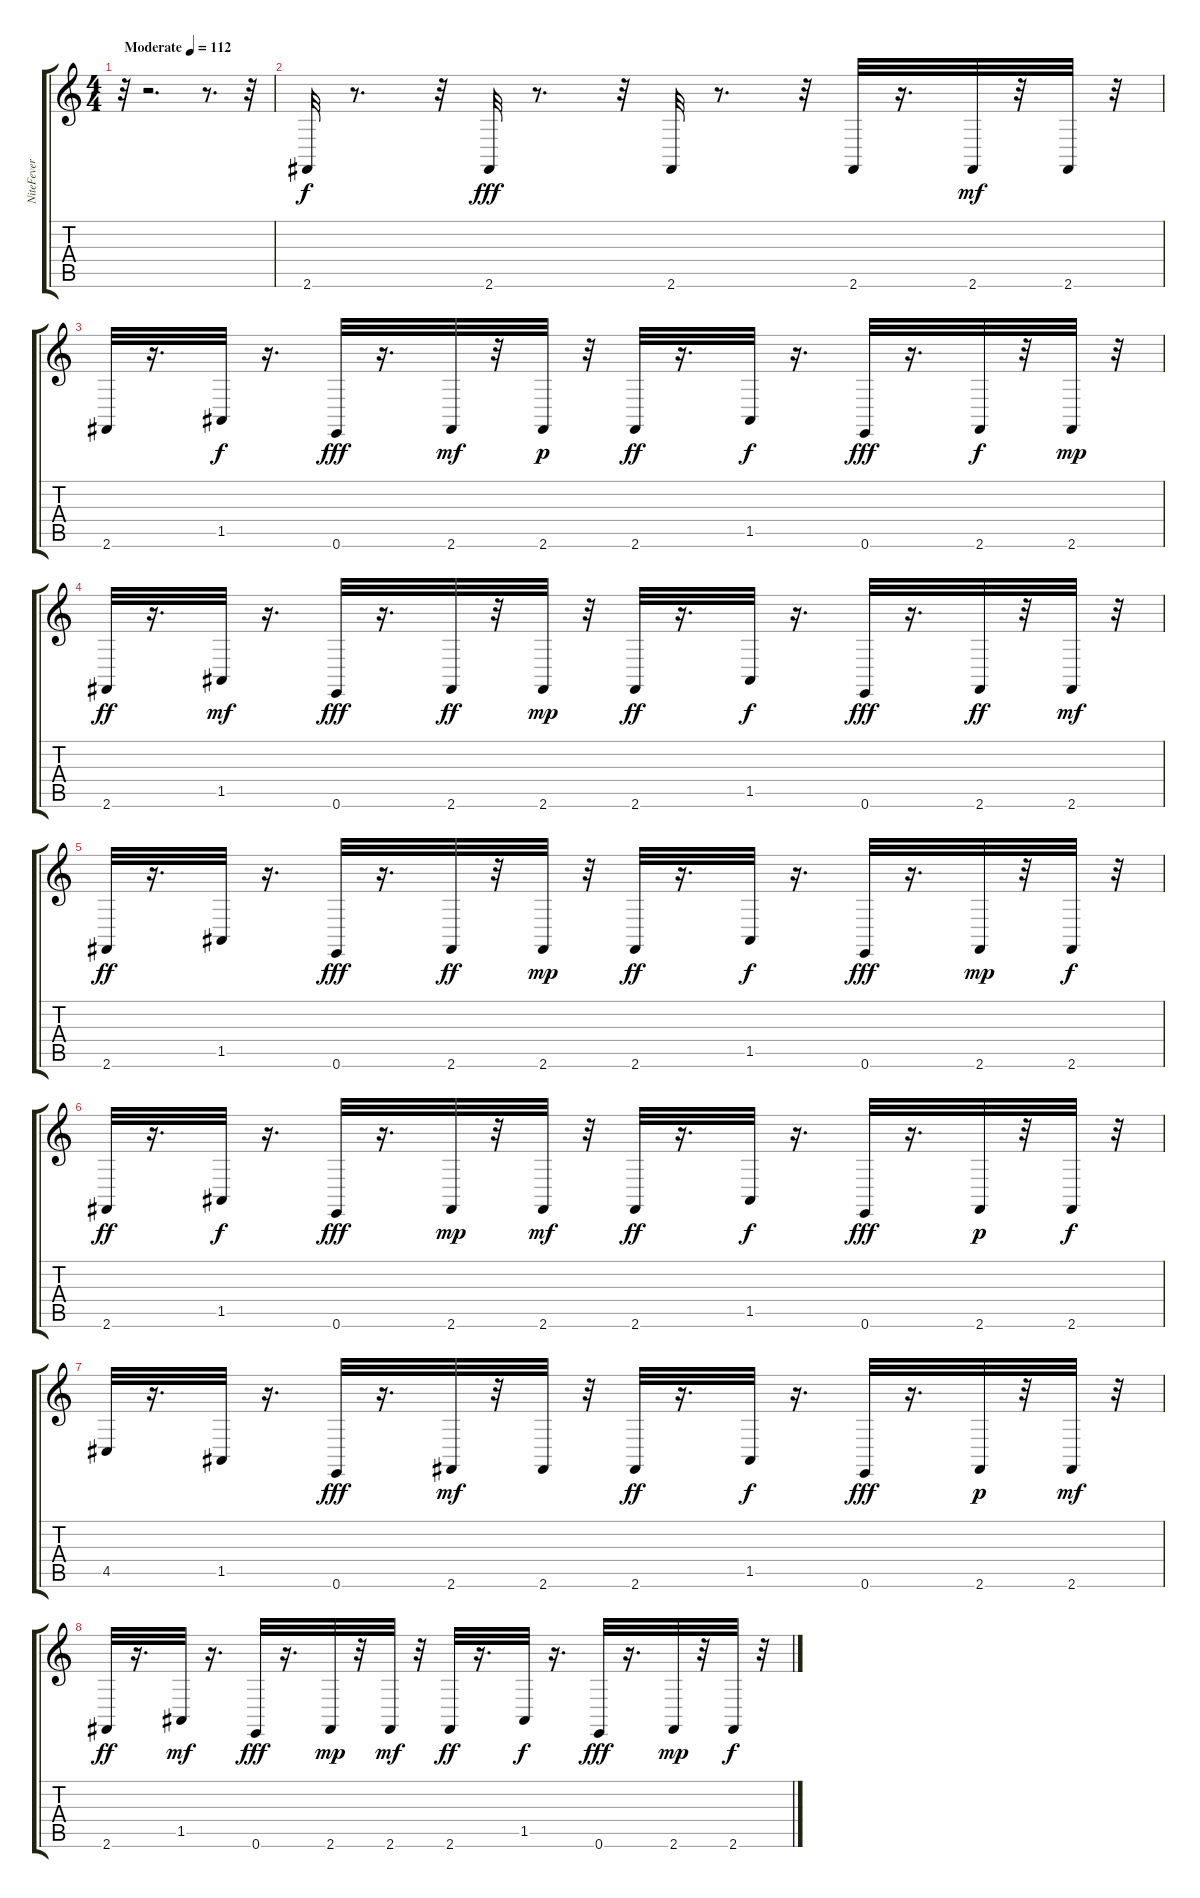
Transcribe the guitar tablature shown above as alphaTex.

\track ("NiteFever         8 " "NiteFever ") {solo instrument melodictom}
\staff {score tabs}
\tuning (E4 B3 G3 D3 A2 E2) {hide}
\ts (4 4)
\tempo (112 "Moderate")
\clef g2
\ks c
r.32{dy f instrument melodictom} r.2{d} r.8{d} r.32 |
2.6.32{balance 8} r.8{d} r.32 2.6.32{dy fff} r.8{d} r.32 2.6.32 r.8{d} r.32 2.6.32 r.16{d} 2.6.32{dy mf} r.32 2.6.32 r.32 |
2.6.32 r.16{d} 1.5.32{dy f} r.16{d} 0.6.32{dy fff} r.16{d} 2.6.32{dy mf} r.32 2.6.32{dy p} r.32 2.6.32{dy ff} r.16{d} 1.5.32{dy f} r.16{d} 0.6.32{dy fff} r.16{d} 2.6.32{dy f} r.32 2.6.32{dy mp} r.32 |
2.6.32{dy ff} r.16{d} 1.5.32{dy mf} r.16{d} 0.6.32{dy fff} r.16{d} 2.6.32{dy ff} r.32 2.6.32{dy mp} r.32 2.6.32{dy ff} r.16{d} 1.5.32{dy f} r.16{d} 0.6.32{dy fff} r.16{d} 2.6.32{dy ff} r.32 2.6.32{dy mf} r.32 |
2.6.32{dy ff} r.16{d} 1.5.32 r.16{d} 0.6.32{dy fff} r.16{d} 2.6.32{dy ff} r.32 2.6.32{dy mp} r.32 2.6.32{dy ff} r.16{d} 1.5.32{dy f} r.16{d} 0.6.32{dy fff} r.16{d} 2.6.32{dy mp} r.32 2.6.32{dy f} r.32 |
2.6.32{dy ff} r.16{d} 1.5.32{dy f} r.16{d} 0.6.32{dy fff} r.16{d} 2.6.32{dy mp} r.32 2.6.32{dy mf} r.32 2.6.32{dy ff} r.16{d} 1.5.32{dy f} r.16{d} 0.6.32{dy fff} r.16{d} 2.6.32{dy p} r.32 2.6.32{dy f} r.32 |
4.5.32 r.16{d} 1.5.32 r.16{d} 0.6.32{dy fff} r.16{d} 2.6.32{dy mf} r.32 2.6.32 r.32 2.6.32{dy ff} r.16{d} 1.5.32{dy f} r.16{d} 0.6.32{dy fff} r.16{d} 2.6.32{dy p} r.32 2.6.32{dy mf} r.32 |
2.6.32{dy ff} r.16{d} 1.5.32{dy mf} r.16{d} 0.6.32{dy fff} r.16{d} 2.6.32{dy mp} r.32 2.6.32{dy mf} r.32 2.6.32{dy ff} r.16{d} 1.5.32{dy f} r.16{d} 0.6.32{dy fff} r.16{d} 2.6.32{dy mp} r.32 2.6.32{dy f} r.32
